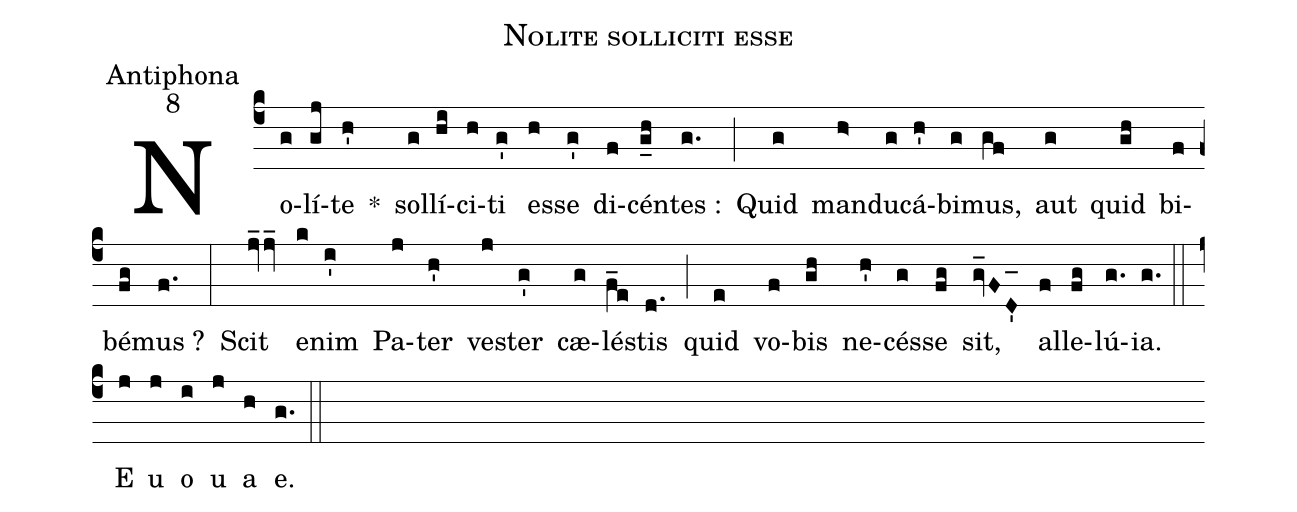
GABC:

name:Nolite solliciti esse;
office-part:Antiphona;
mode:8;
%%
(c4) No(g)lí(gj)te(h') *() sol(g)lí(hi)ci(h)ti(g') es(h)se(g') di(f)cén(g_h)tes :(g.) (;) Quid(g) man(h>)du(g)cá(h')bi(g)mus,(gf) aut(g) quid(gh) bi(f)bé(fg)mus ?(f.) (:) Scit(jv_2jv_) e(k)nim(i') Pa(j)ter(h') ve(j)ster(g') cæ(g)lé(f_e)stis(d.) (;) quid(e) vo(f)bis(gh) ne(h')cés(g)se(fg) sit,(gv_FD'_) al(f)le(fg)lú(g.)ia.(g.) (::) E(j) u(j) o(i) u(j) a(h) e.(g.) (::)
